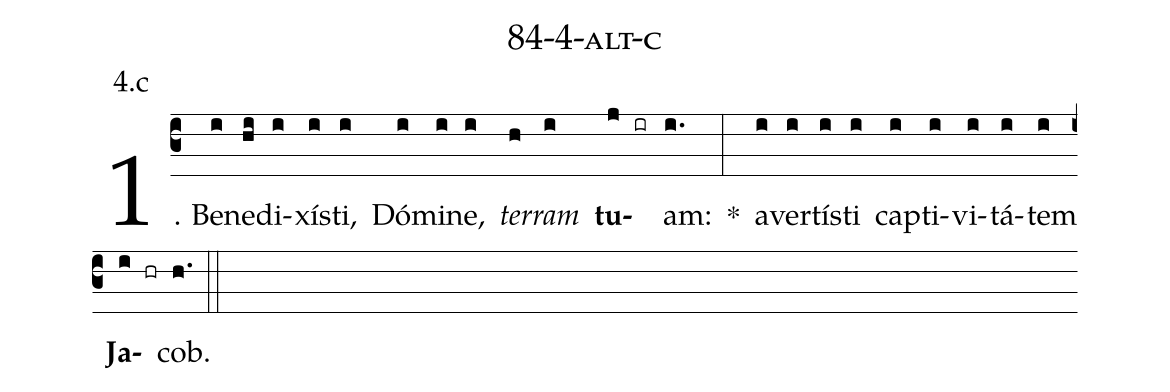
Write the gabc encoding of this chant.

name: 84-4-alt-c;
annotation: 4.c;
%%
(c3)1. Be(i)ne(hi)di(i)xís(i)ti,(i) Dó(i)mi(i)ne,(i) <i>ter</i>(h)<i>ram</i>(i) <b>tu</b>(j ir)am:(i.) *(:) a(i)ver(i)tís(i)ti(i) cap(i)ti(i)vi(i)tá(i)tem(i) <b>Ja</b>(i hr)cob.(h.) (::)
